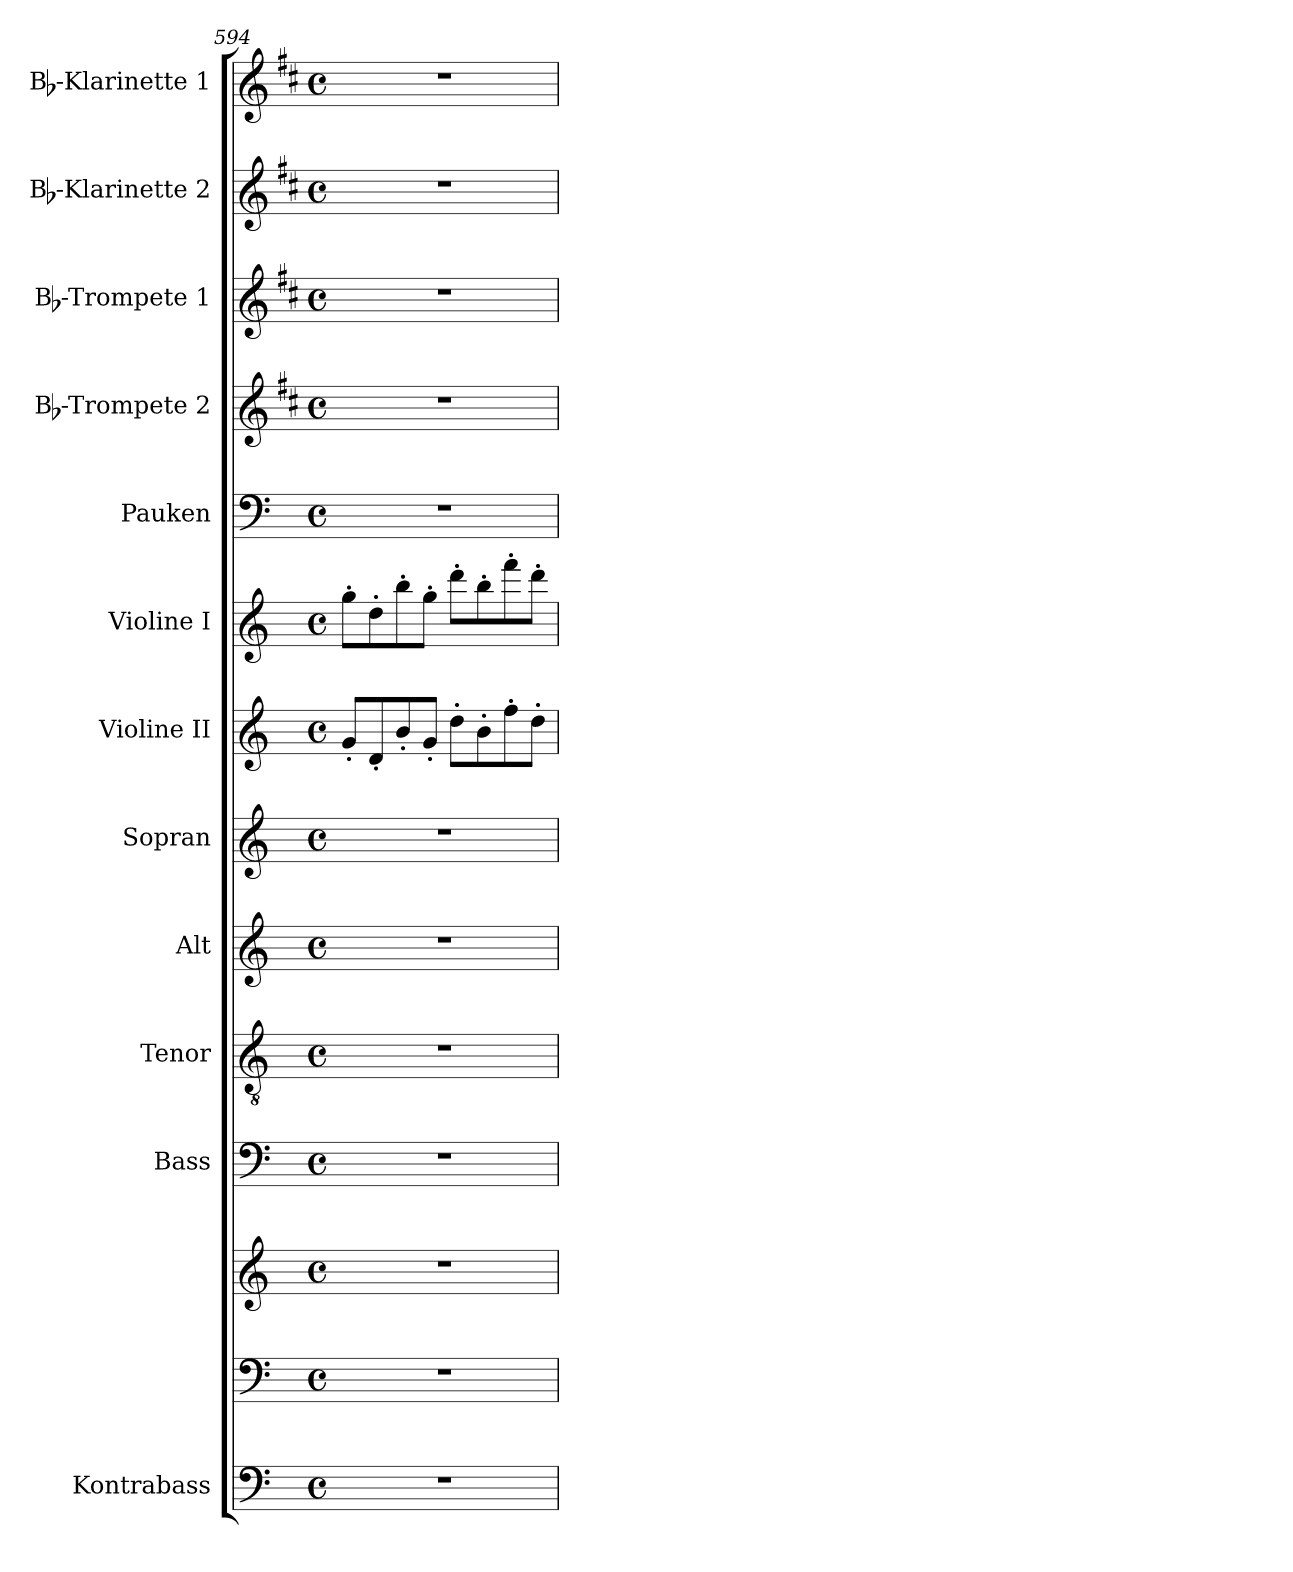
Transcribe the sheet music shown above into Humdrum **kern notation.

**kern	**kern	**kern	**kern	**kern	**kern	**kern	**kern	**kern	**kern	**kern	**kern	**kern	**kern
*part13	*part12	*part12	*part11	*part10	*part9	*part8	*part7	*part6	*part5	*part4	*part3	*part2	*part1
*staff14	*staff13	*staff12	*staff11	*staff10	*staff9	*staff8	*staff7	*staff6	*staff5	*staff4	*staff3	*staff2	*staff1
*I"Kontrabass	*	*	*I"Bass	*I"Tenor	*I"Alt	*I"Sopran	*I"Violine II	*I"Violine I	*I"Pauken	*I"Bb-Trompete 2	*I"Bb-Trompete 1	*I"Bb-Klarinette 2	*I"Bb-Klarinette 1
*I'Kb.	*	*	*I'B.	*I'T.	*I'A.	*I'S.	*I'Vl. II	*I'Vl. I	*I'Pk.	*I'Bb Trp. 2	*I'Bb Trp. 1	*I'Bb Kl. 2	*I'Bb Kl. 1
*clefF4	*clefF4	*clefG2	*clefF4	*clefGv2	*clefG2	*clefG2	*clefG2	*clefG2	*clefF4	*clefG2	*clefG2	*clefG2	*clefG2
*ITrd7c12	*	*	*	*	*	*	*	*	*	*ITrd1c2	*ITrd1c2	*ITrd1c2	*ITrd1c2
*k[]	*k[]	*k[]	*k[]	*k[]	*k[]	*k[]	*k[]	*k[]	*k[]	*k[]	*k[]	*k[]	*k[]
*C:	*C:	*C:	*C:	*C:	*C:	*C:	*C:	*C:	*C:	*C:	*C:	*C:	*C:
*M4/4	*M4/4	*M4/4	*M4/4	*M4/4	*M4/4	*M4/4	*M4/4	*M4/4	*M4/4	*M4/4	*M4/4	*M4/4	*M4/4
*met(c)	*met(c)	*met(c)	*met(c)	*met(c)	*met(c)	*met(c)	*met(c)	*met(c)	*met(c)	*met(c)	*met(c)	*met(c)	*met(c)
=594	=594	=594	=594	=594	=594	=594	=594	=594	=594	=594	=594	=594	=594
1r	1r	1r	1r	1r	1r	1r	8g'</L	8gg'>\L	1r	1r	1r	1r	1r
.	.	.	.	.	.	.	8d'</	8dd'>\	.	.	.	.	.
.	.	.	.	.	.	.	8b'</	8bb'>\	.	.	.	.	.
.	.	.	.	.	.	.	8g'</J	8gg'>\J	.	.	.	.	.
.	.	.	.	.	.	.	8dd'>\L	8ddd'>\L	.	.	.	.	.
.	.	.	.	.	.	.	8b'>\	8bb'>\	.	.	.	.	.
.	.	.	.	.	.	.	8ff'>\	8fff'>\	.	.	.	.	.
.	.	.	.	.	.	.	8dd'>\J	8ddd'>\J	.	.	.	.	.
=	=	=	=	=	=	=	=	=	=	=	=	=	=
*-	*-	*-	*-	*-	*-	*-	*-	*-	*-	*-	*-	*-	*-
